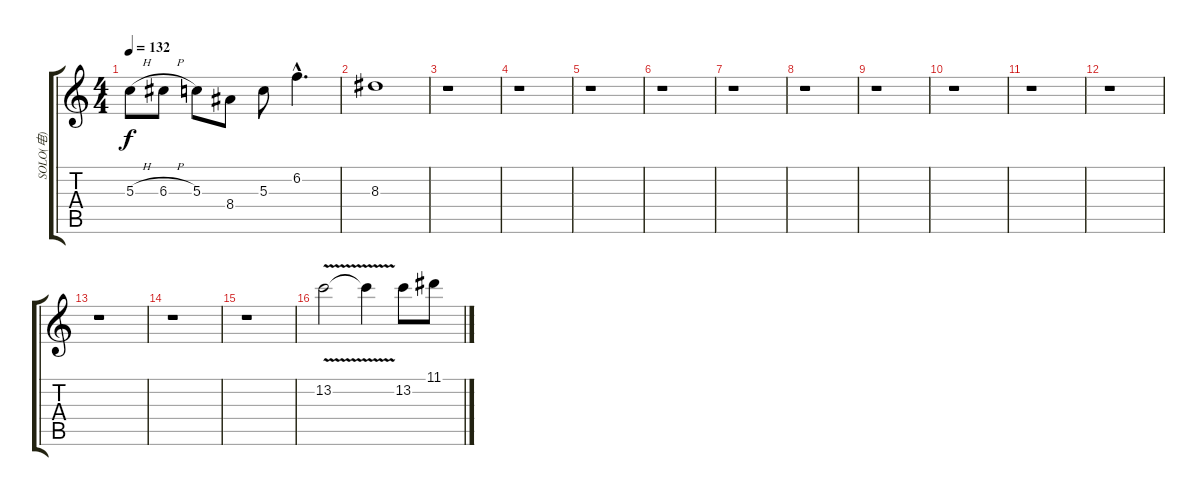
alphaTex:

\track ("SOLO(电)" "SOLO(电)") {instrument overdrivenguitar}
\staff {score tabs}
\tuning (E4 B3 G3 D3 A2 E2) {hide}
\ts (4 4)
\tempo 132
\clef g2
\ks c
5.3{h}.8{dy f} 6.3{h}.8 5.3.8 8.4.8 5.3.8 6.2{hac}.4{d} |
8.3.1 |
r.1 |
r.1 |
r.1 |
r.1 |
r.1 |
r.1 |
r.1 |
r.1 |
r.1 |
r.1 |
r.1 |
r.1 |
r.1 |
13.2{v}.2 13.2{t}.4 13.2.8 11.1.8
